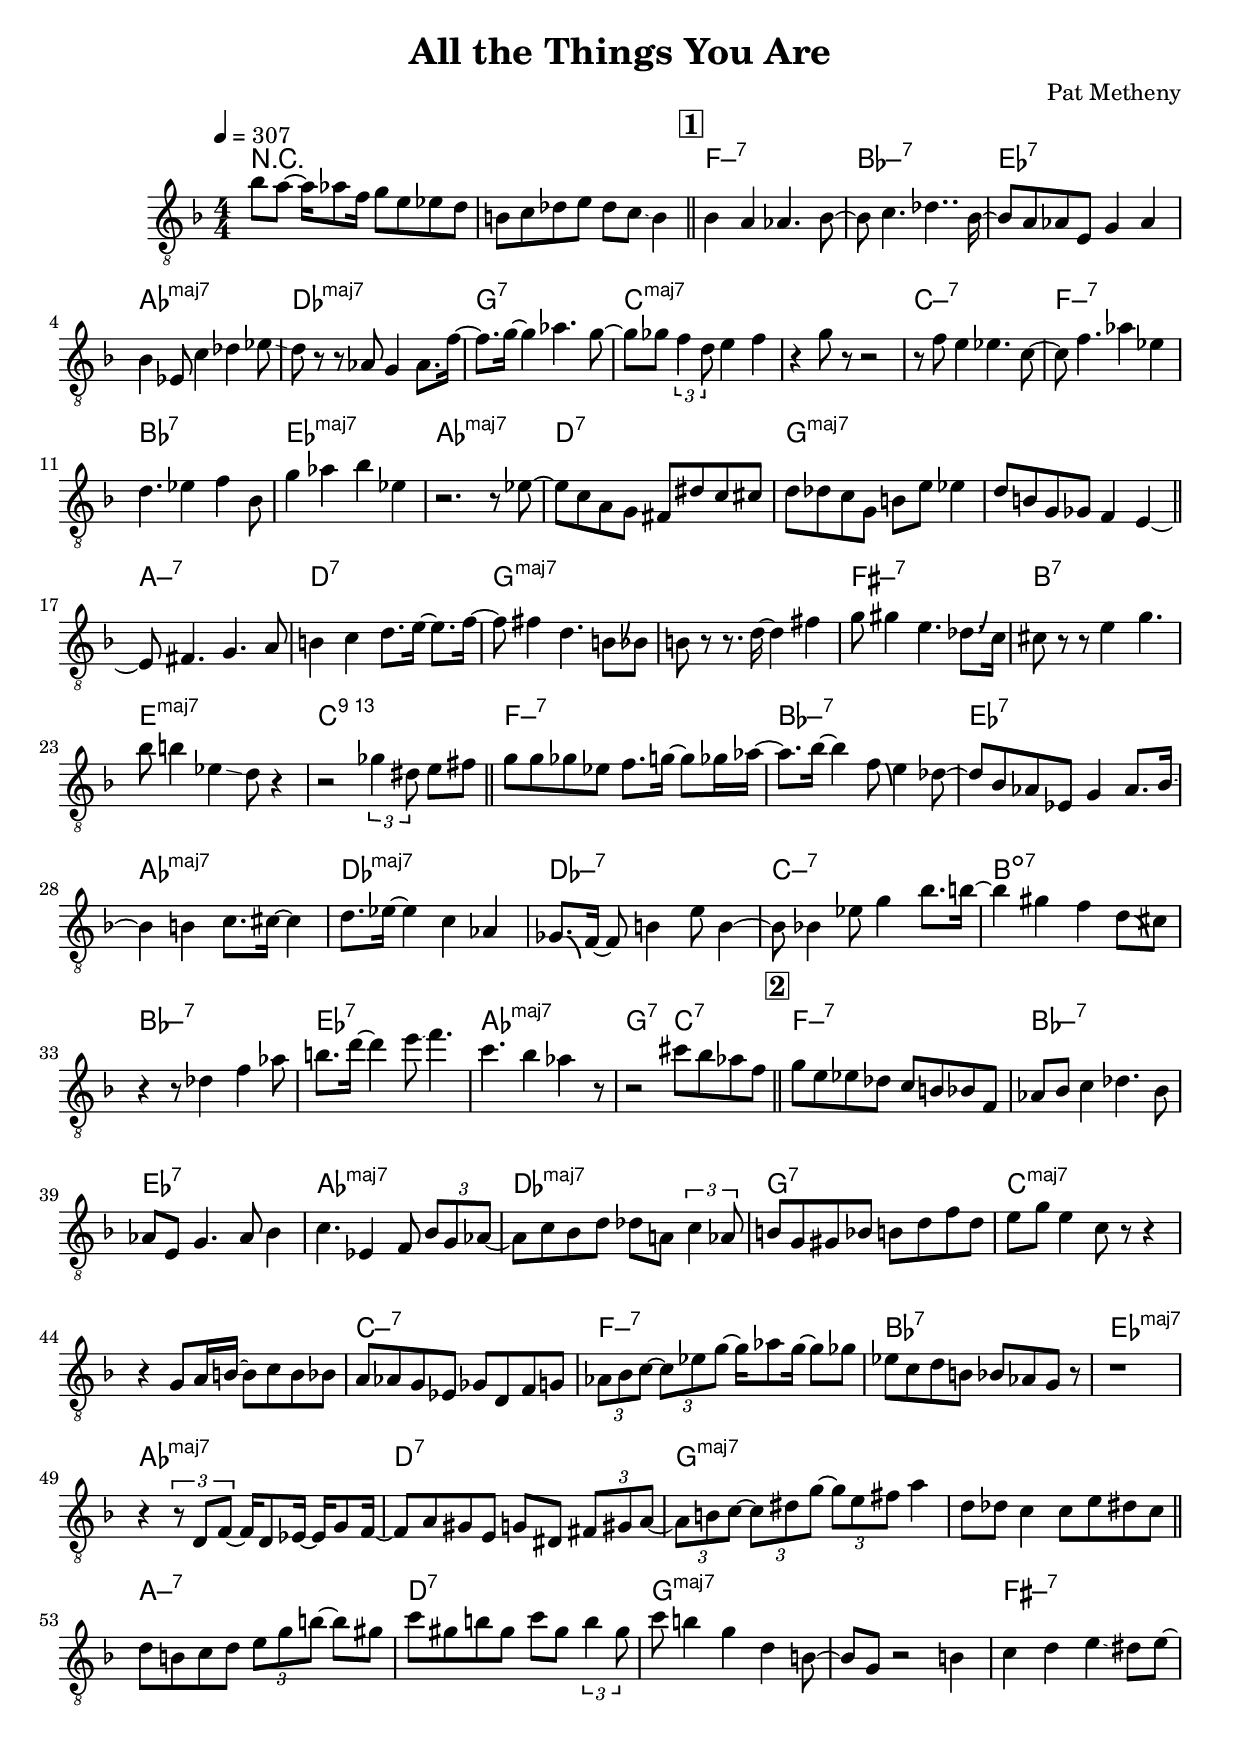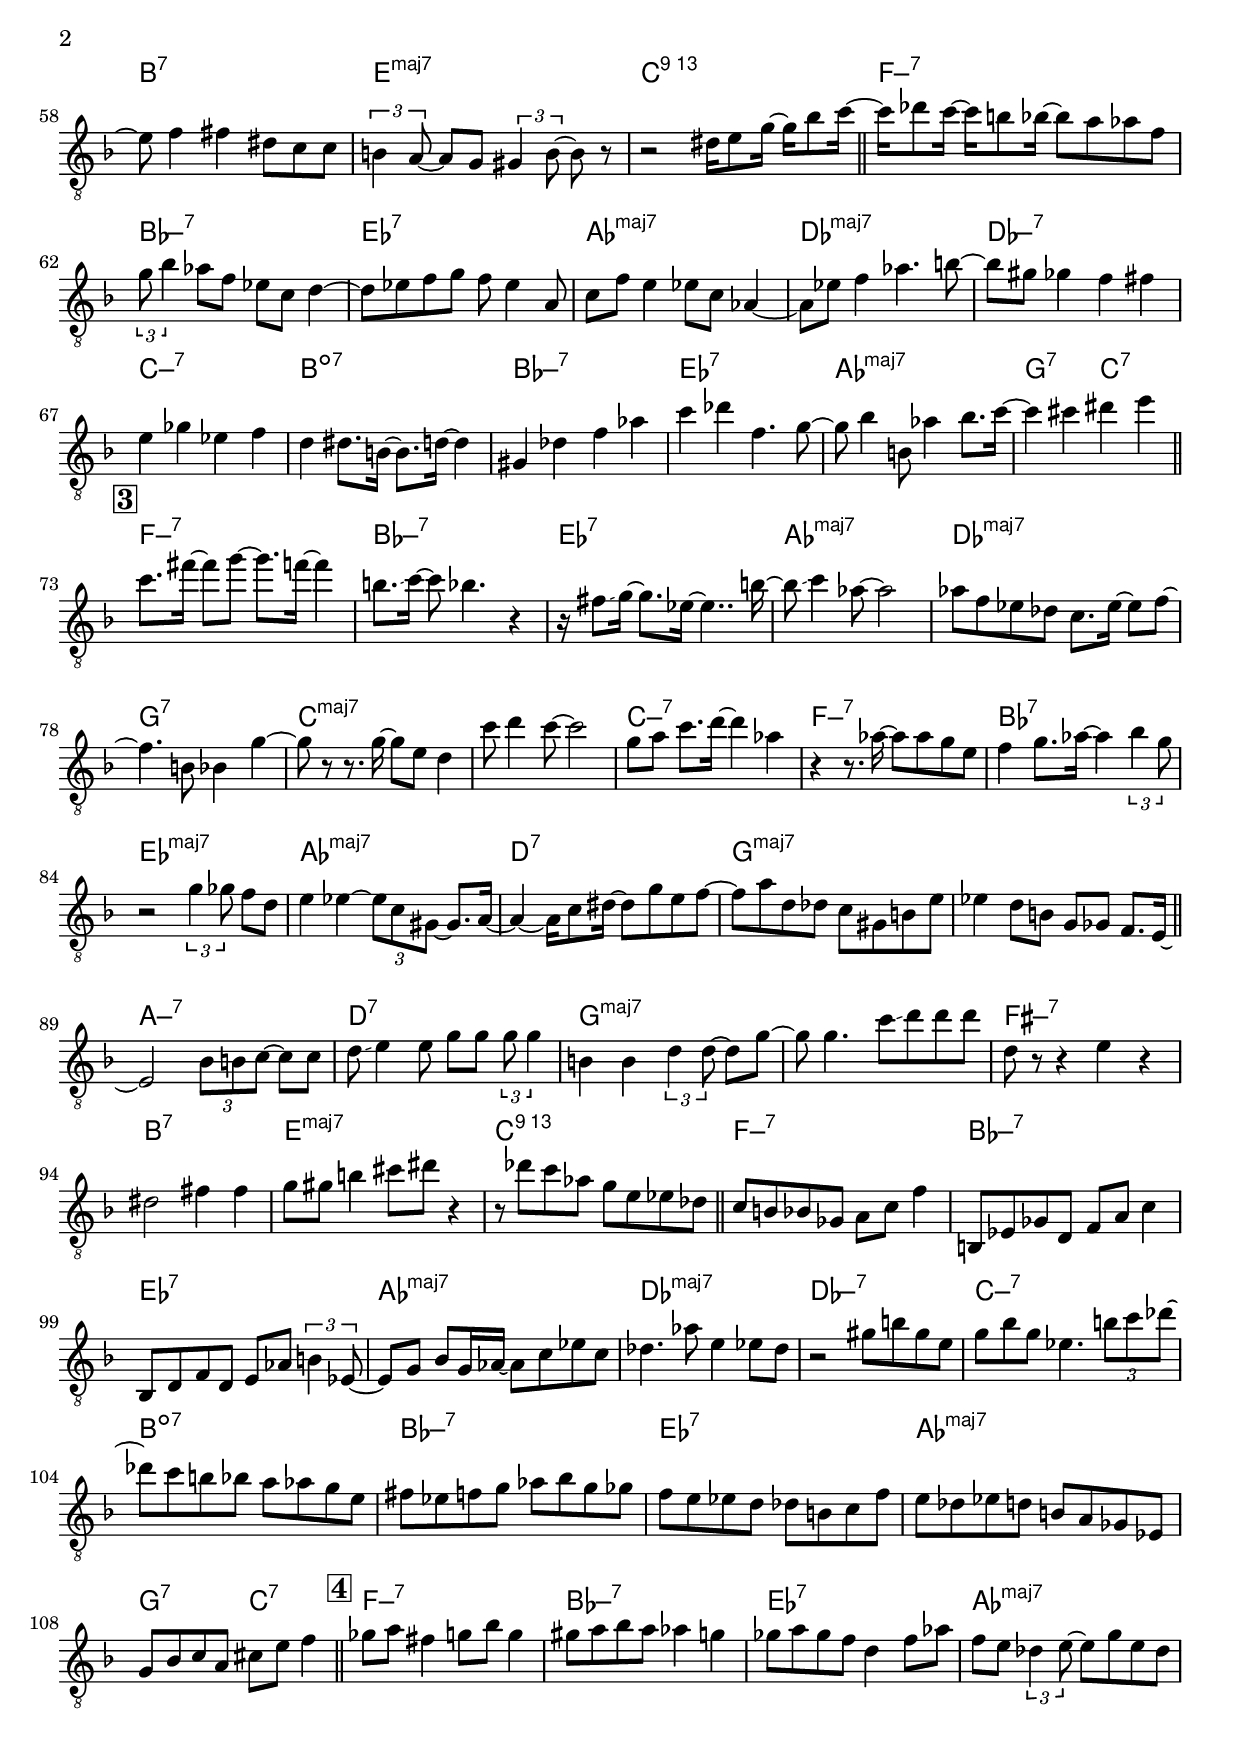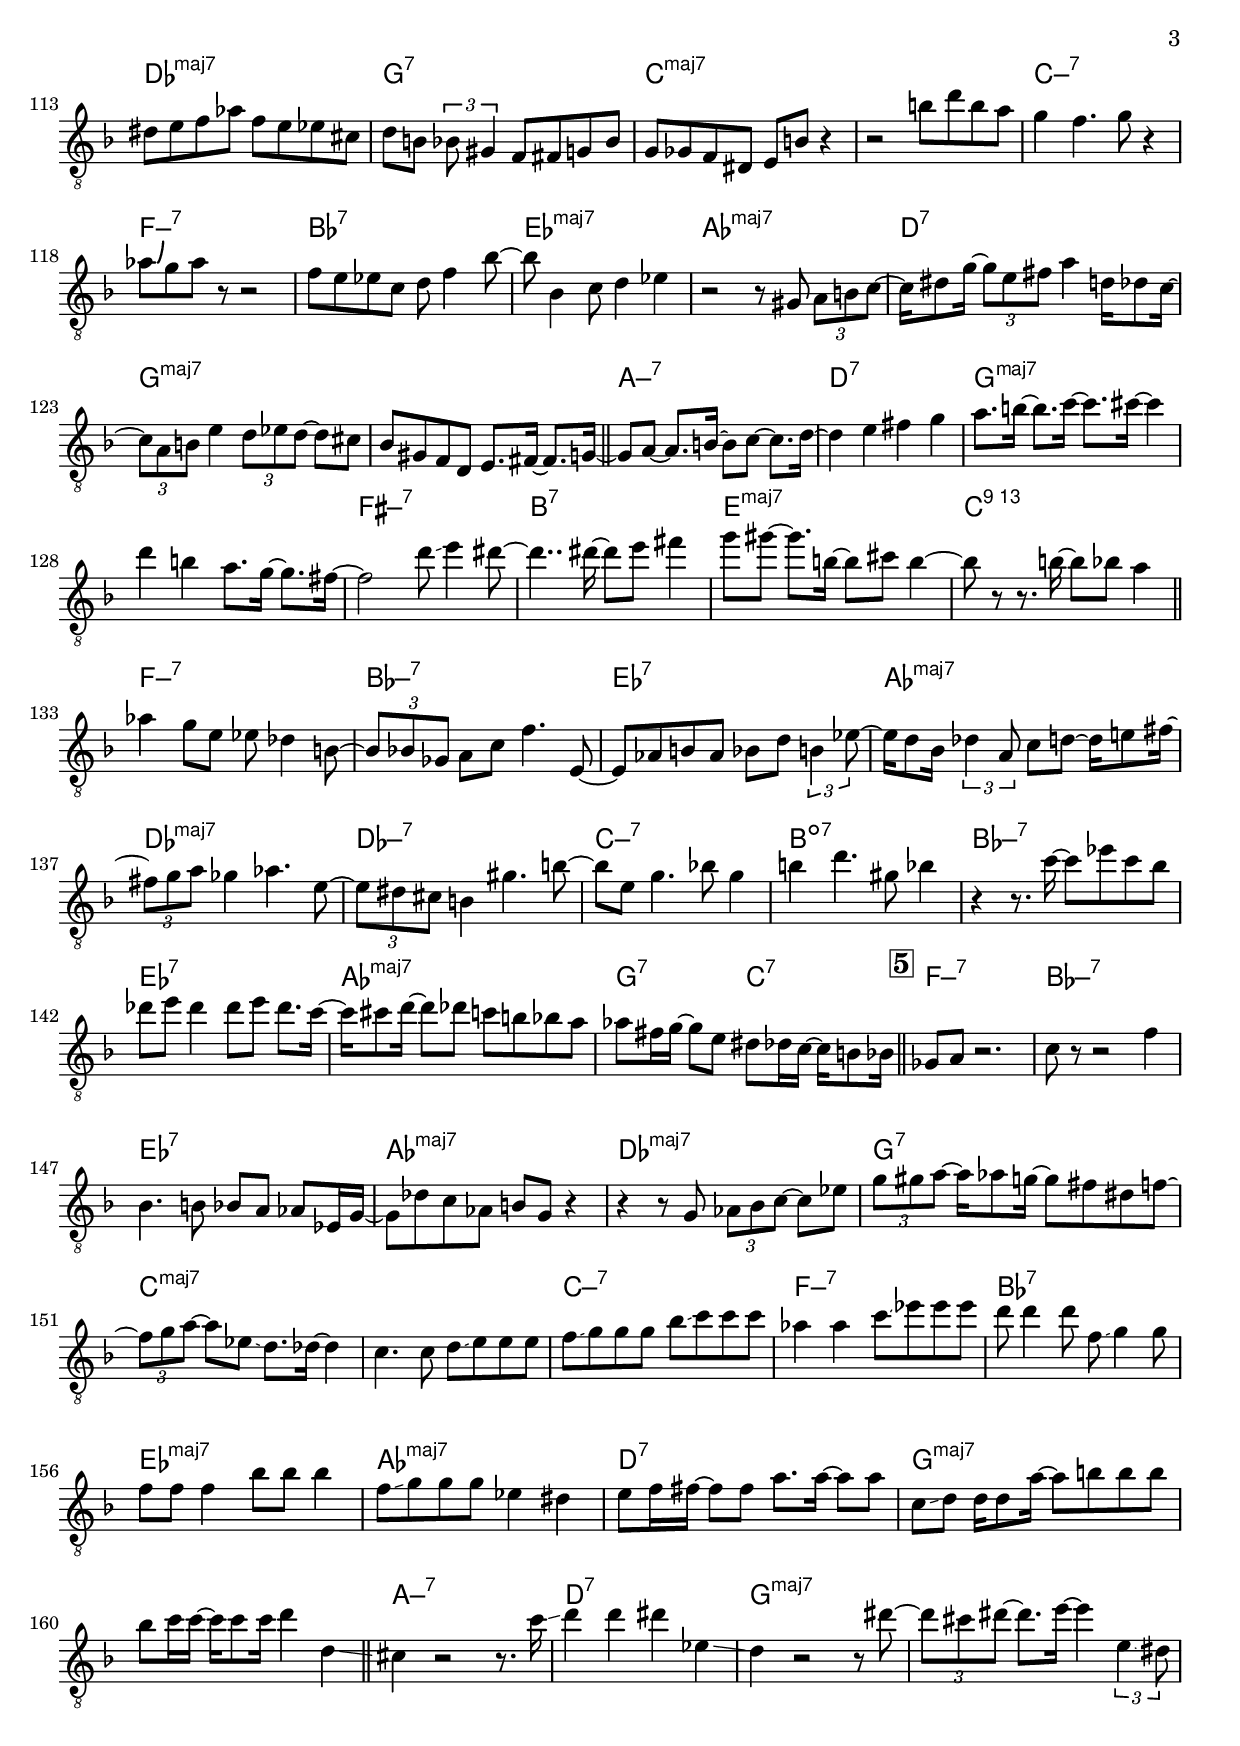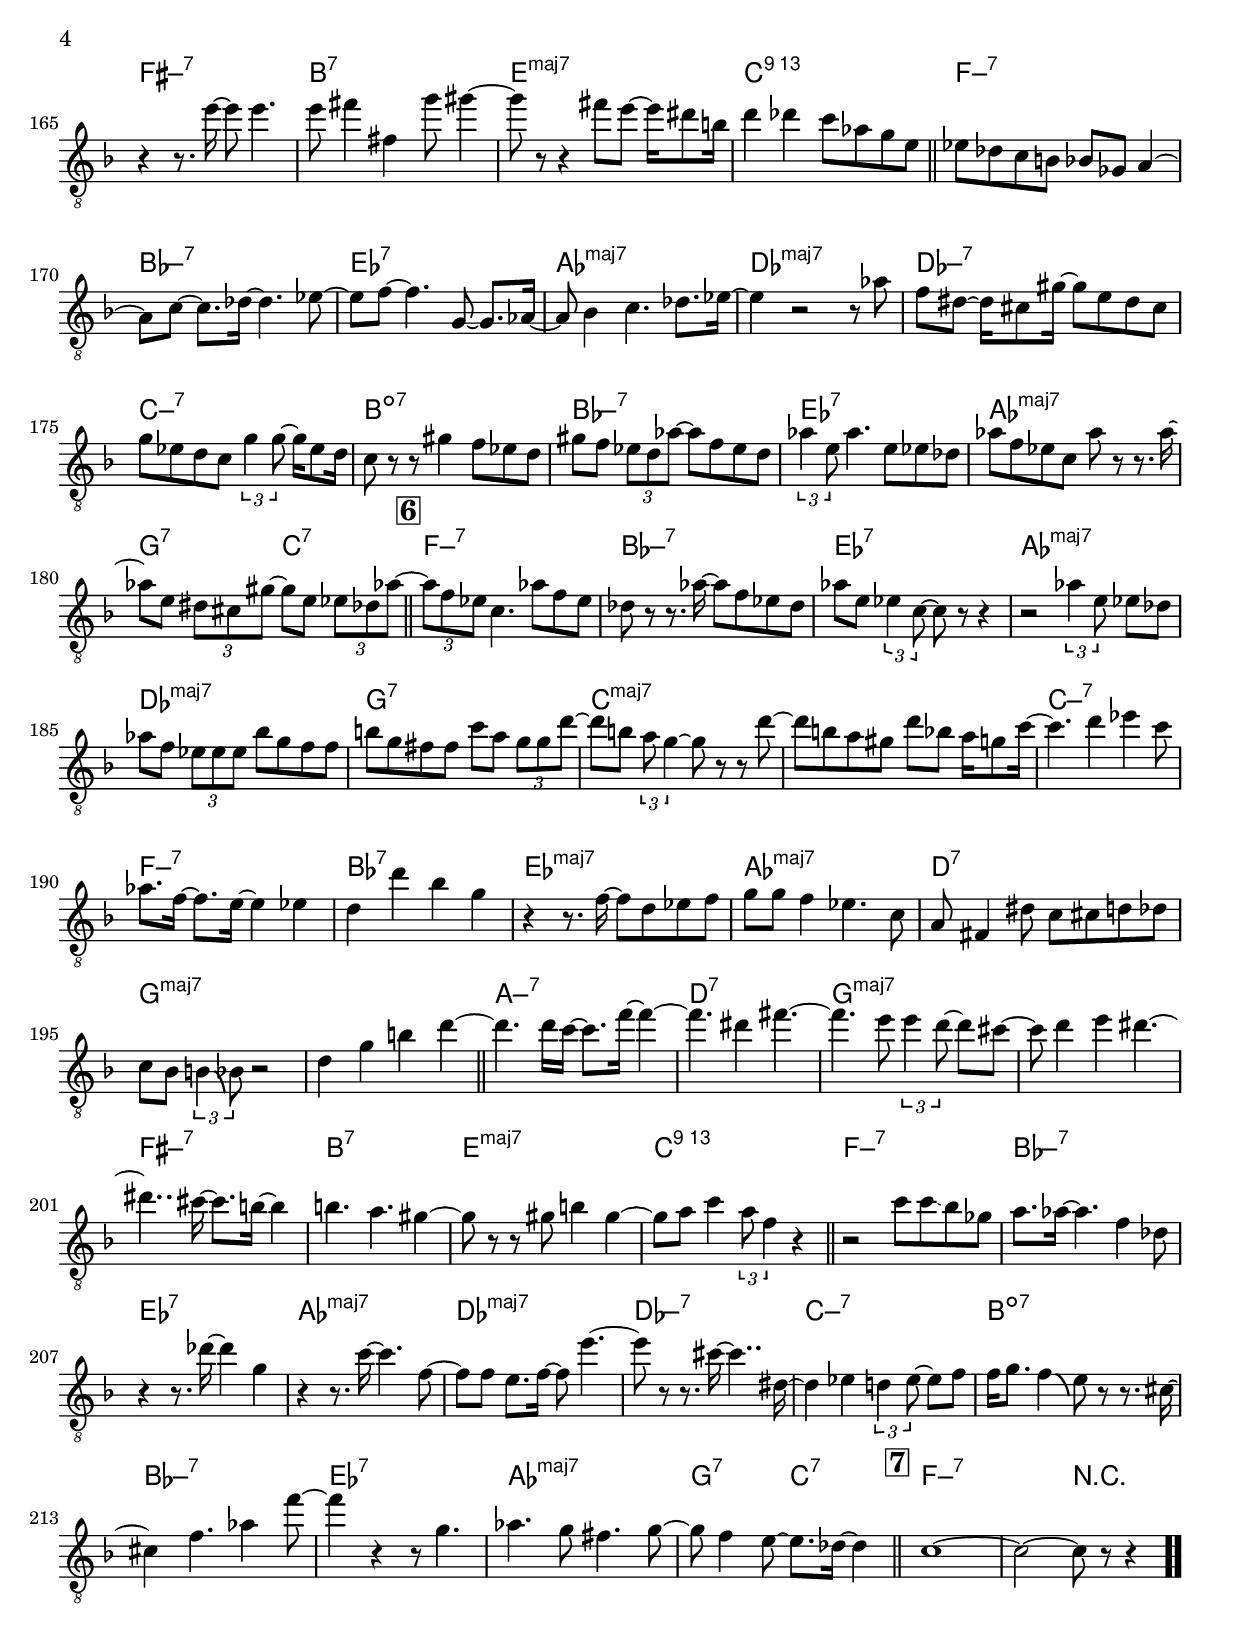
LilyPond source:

\version "2.13.2"

#(ly:set-option 'point-and-click #f)

\header {
  title = "All the Things You Are"
  composer = "Pat Metheny"
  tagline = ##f
}
global =
{
    \override Staff.TimeSignature #'style = #'()
    \time 4/4
    \clef "treble_8"
    \key f \major
    \override Rest #'direction = #'0
    \override MultiMeasureRest #'staff-position = #0
}
\score
{
<<
    \transpose c' c'

    \new ChordNames { \chords {
      \set majorSevenSymbol = \markup { "maj7" }
      \set minorChordModifier = \markup { \char ##x2013 }
      | r1 | s1 
      | f1:min7 | bes1:min7 | es1:7 | aes1:maj | des1:maj | g1:7 | c1:maj | s1 
      | c1:min7 | f1:min7 | bes1:7 | es1:maj | aes1:maj | d1:7 | g1:maj | s1 
      | a1:min7 | d1:7 | g1:maj | s1 | fis1:min7 | b1:7 | e1:maj | c1:775+ 
      | f1:min7 | bes1:min7 | es1:7 | aes1:maj | des1:maj | des1:min7 | c1:min7 | b1:dim7 
      | bes1:min7 | es1:7 | aes1:maj | g2:7 c2:7 | f1:min7 | bes1:min7 | es1:7 | aes1:maj 
      | des1:maj | g1:7 | c1:maj | s1 | c1:min7 | f1:min7 | bes1:7 | es1:maj 
      | aes1:maj | d1:7 | g1:maj | s1 | a1:min7 | d1:7 | g1:maj | s1 
      | fis1:min7 | b1:7 | e1:maj | c1:775+ | f1:min7 | bes1:min7 | es1:7 | aes1:maj 
      | des1:maj | des1:min7 | c1:min7 | b1:dim7 | bes1:min7 | es1:7 | aes1:maj | g2:7 c2:7 
      | f1:min7 | bes1:min7 | es1:7 | aes1:maj | des1:maj | g1:7 | c1:maj | s1 
      | c1:min7 | f1:min7 | bes1:7 | es1:maj | aes1:maj | d1:7 | g1:maj | s1 
      | a1:min7 | d1:7 | g1:maj | s1 | fis1:min7 | b1:7 | e1:maj | c1:775+ 
      | f1:min7 | bes1:min7 | es1:7 | aes1:maj | des1:maj | des1:min7 | c1:min7 | b1:dim7 
      | bes1:min7 | es1:7 | aes1:maj | g2:7 c2:7 | f1:min7 | bes1:min7 | es1:7 | aes1:maj 
      | des1:maj | g1:7 | c1:maj | s1 | c1:min7 | f1:min7 | bes1:7 | es1:maj 
      | aes1:maj | d1:7 | g1:maj | s1 | a1:min7 | d1:7 | g1:maj | s1 
      | fis1:min7 | b1:7 | e1:maj | c1:775+ | f1:min7 | bes1:min7 | es1:7 | aes1:maj 
      | des1:maj | des1:min7 | c1:min7 | b1:dim7 | bes1:min7 | es1:7 | aes1:maj | g2:7 c2:7 
      | f1:min7 | bes1:min7 | es1:7 | aes1:maj | des1:maj | g1:7 | c1:maj | s1 
      | c1:min7 | f1:min7 | bes1:7 | es1:maj | aes1:maj | d1:7 | g1:maj | s1 
      | a1:min7 | d1:7 | g1:maj | s1 | fis1:min7 | b1:7 | e1:maj | c1:775+ 
      | f1:min7 | bes1:min7 | es1:7 | aes1:maj | des1:maj | des1:min7 | c1:min7 | b1:dim7 
      | bes1:min7 | es1:7 | aes1:maj | g2:7 c2:7 | f1:min7 | bes1:min7 | es1:7 | aes1:maj 
      | des1:maj | g1:7 | c1:maj | s1 | c1:min7 | f1:min7 | bes1:7 | es1:maj 
      | aes1:maj | d1:7 | g1:maj | s1 | a1:min7 | d1:7 | g1:maj | s1 
      | fis1:min7 | b1:7 | e1:maj | c1:775+ | f1:min7 | bes1:min7 | es1:7 | aes1:maj 
      | des1:maj | des1:min7 | c1:min7 | b1:dim7 | bes1:min7 | es1:7 | aes1:maj | g2:7 c2:7 
      | f1:min7 | s2 r2|
      }
      }

    \new Staff
    <<
    \transpose c' c'

    {
      \global
  		%\override Score.MetronomeMark #'transparent = ##t
  		%\override Score.MetronomeMark #'stencil = ##f
  		
  		\override HorizontalBracket #'direction = #UP
  		\override HorizontalBracket #'bracket-flare = #'(0 . 0)
  		
  		\override TextSpanner #'dash-fraction = #1.0
  		\override TextSpanner #'bound-details #'left #'text = \markup{ \concat{\draw-line #'(0 . -1.0) \draw-line #'(1.0 . 0) }}
  		\override TextSpanner #'bound-details #'right #'text = \markup{ \concat{ \draw-line #'(1.0 . 0) \draw-line #'(0 . -1.0) }}
          \set Score.markFormatter = #format-mark-box-numbers


      \tempo 4 = 307
      \set Score.currentBarNumber = #-1
     
      | bes'8 a'8~ a'16 aes'8 f'16 g'8 e'8 es'8 d'8 
      | b8 c'8 des'8 e'8 des'8 c'8\glissando  b4 
      \bar "||" \mark \default bes4 a4 aes4. bes8~ 
      | bes8 c'4. des'4.. bes16~ 
      | bes8 a8 aes8 e8 g4 aes4 
      | bes4 es8 c'4 des'4 es'8\glissando  
      | d'8 r8 r8 aes8 g4 aes8. f'16~ 
      | f'8. g'16~ g'4 aes'4. g'8~ 
      | g'8 ges'8\glissando  \tuplet 3/2 {f'4 d'8} e'4 f'4 
      | r4 g'8 r8 r2 
      | r8 f'8 e'4 es'4. c'8~ 
      | c'8 f'4. aes'4 es'4 
      | d'4. es'4 f'4 bes8 
      | g'4 aes'4 bes'4 es'4 
      | r2. r8 es'8~ 
      | es'8 c'8 a8 g8 fis8 dis'8 c'8 cis'8 
      | d'8 des'8 c'8 g8 b8 e'8 es'4 
      | d'8 b8 g8 ges8 f4 e4~ 
      \bar "||" e8 fis4. g4. a8 
      | b4 c'4 d'8. e'16~ e'8. f'16~ 
      | f'8\glissando  fis'4 d'4. b8\bendAfter #+4  bes8 
      | b8 r8 r8. d'16~ d'4 fis'4 
      | g'8\glissando  gis'4 e'4. des'8.\bendAfter #+4  c'16 
      | cis'8 r8 r8 e'4 g'4. 
      | bes'8\glissando  b'4 es'4\glissando  d'8 r4 
      | r2 \tuplet 3/2 {ges'4 dis'8} e'8 fis'8 
      \bar "||" g'8 g'8 ges'8 es'8 f'8. g'16~ g'8 ges'16 aes'16~ 
      | aes'8. bes'16~ bes'4 f'8\bendAfter #-4  e'4 des'8~ 
      | des'8 bes8 aes8 es8 g4 aes8. bes16~ 
      | bes4 b4 c'8. cis'16~ cis'4 
      | d'8. es'16~ es'4 c'4 aes4 
      | ges8.\bendAfter #-4  f16~ f8 b4 e'8 b4~ 
      | b8 bes4 es'8 g'4 bes'8. b'16~ 
      | b'4 gis'4 f'4 d'8\bendAfter #-4  cis'8 
      | r4 r8 des'4 f'4 aes'8 
      | b'8. d''16~ d''4 e''8\glissando  f''4. 
      | c''4. bes'4 aes'4 r8 
      | r2 cis''8 bes'8 aes'8 f'8 
      \bar "||" \mark \default g'8 e'8 es'8 des'8 c'8 b8 bes8 f8 
      | aes8 bes8 c'4 des'4. bes8 
      | aes8 e8 g4. aes8 bes4 
      | c'4. es4 f8 \tuplet 3/2 {bes8 g8 aes8~} 
      | aes8 c'8 bes8 d'8 des'8 a8 \tuplet 3/2 {c'4 aes8} 
      | b8 g8 gis8 bes8 b8 d'8 f'8 d'8 
      | e'8 g'8 e'4 c'8 r8 r4 
      | r4 g8 a16 b16~ b8 c'8 b8 bes8 
      | a8 aes8 g8 es8 ges8 d8 f8 g8 
      | \tuplet 3/2 {aes8 bes8 c'8~} \tuplet 3/2 {c'8 es'8 g'8~} g'16 aes'8 g'16~ g'8 ges'8 
      | es'8 c'8 d'8 b8 bes8 aes8 g8 r8 
      | r1 
      | r4 \tuplet 3/2 {r8 d8 f8~} f16 d8 es16~ es16 g8 f16~ 
      | f8 a8\glissando  gis8 e8 g8 dis8 \tuplet 3/2 {fis8 gis8 a8~} 
      | \tuplet 3/2 {a8 b8 c'8~} \tuplet 3/2 {c'8 dis'8 g'8~} \tuplet 3/2 {g'8 e'8 fis'8} a'4 
      | d'8 des'8 c'4 c'8 e'8 dis'8 c'8 
      \bar "||" d'8 b8 c'8 d'8 \tuplet 3/2 {e'8 g'8 b'8~} b'8 gis'8 
      | c''8 gis'8 b'8 gis'8 c''8 gis'8 \tuplet 3/2 {b'4 gis'8} 
      | c''8\glissando  b'4 g'4 d'4 b8~ 
      | b8 g8 r2 b4 
      | c'4 d'4 e'4\glissando  dis'8 e'8~ 
      | e'8 f'4 fis'4 dis'8 c'8 c'8 
      | \tuplet 3/2 {b4 a8~} a8 g8\glissando  \tuplet 3/2 {gis4 b8~} b8 r8 
      | r2 dis'16 e'8 g'16~ g'16 bes'8 c''16~ 
      \bar "||" c''16 des''8 c''16~ c''16 b'8 bes'16~ bes'8 a'8 aes'8 f'8 
      | \tuplet 3/2 {g'8 bes'4} aes'8 f'8 es'8 c'8 d'4~ 
      | d'8 es'8 f'8 g'8 f'8 es'4 a8 
      | c'8 f'8 e'4 es'8 c'8 aes4~ 
      | aes8 es'8 f'4 aes'4. b'8~ 
      | b'8 gis'8 ges'4 f'4 fis'4 
      | e'4 ges'4 es'4 f'4 
      | d'4 dis'8. b16~ b8. d'16~ d'4 
      | gis4 des'4 f'4 aes'4 
      | c''4 des''4 f'4. g'8~ 
      | g'8 bes'4 b8 aes'4 bes'8. c''16~ 
      | c''4 cis''4 dis''4 e''4 
      \bar "||" \mark \default c''8. fis''16~ fis''8 g''8~ g''8. f''16~ f''4 
      | b'8.\glissando  c''16~ c''8 bes'4. r4 
      | r16 fis'8\glissando  g'16~ g'8. es'16~ es'4.. b'16~ 
      | b'8\glissando  c''4 aes'8~ aes'2 
      | aes'8 f'8 es'8 des'8 c'8. es'16~ es'8 f'8~ 
      | f'4. b8 bes4 g'4~ 
      | g'8 r8 r8. g'16~ g'8 e'8 d'4 
      | c''8 d''4 c''8~ c''2 
      | g'8 a'8 c''8. d''16~ d''4 aes'4 
      | r4 r8. aes'16~ aes'8 aes'8 g'8 e'8 
      | f'4 g'8. aes'16~ aes'4 \tuplet 3/2 {bes'4 g'8} 
      | r2 \tuplet 3/2 {g'4 ges'8} f'8 d'8 
      | e'4 es'4~ \tuplet 3/2 {es'8 c'8 gis8~} gis8. a16~ 
      | a4~ a16 c'8 dis'16~ dis'8 g'8 e'8 f'8~ 
      | f'8 a'8 d'8 des'8 c'8 gis8 b8 e'8 
      | es'4 d'8 b8 g8 ges8 f8. e16~ 
      \bar "||" e2 \tuplet 3/2 {bes8 b8 c'8~} c'8 c'8 
      | d'8\glissando  e'4 e'8 g'8 g'8 \tuplet 3/2 {g'8 g'4} 
      | b4 b4 \tuplet 3/2 {d'4 d'8~} d'8 g'8~ 
      | g'8 g'4. c''8\glissando  d''8 d''8 d''8 
      | d'8 r8 r4 e'4 r4 
      | dis'2 fis'4 fis'4 
      | g'8 gis'8 b'4 cis''8\glissando  dis''8 r4 
      | r8 des''8 c''8 aes'8 g'8 e'8 es'8 des'8 
      \bar "||" c'8 b8 bes8 ges8 a8 c'8 f'4 
      | b,8 es8 ges8 d8 f8 a8 c'4 
      | bes,8 d8 f8 d8 e8 aes8 \tuplet 3/2 {b4 es8~} 
      | es8 g8 bes8 g16 aes16~ aes8 c'8 es'8 c'8 
      | des'4. aes'8 e'4 es'8 des'8 
      | r2 gis'8 b'8 gis'8 e'8 
      | g'8 bes'8 g'8 es'4. \tuplet 3/2 {b'8 c''8 des''8~} 
      | des''8 c''8 b'8 bes'8 a'8 aes'8 g'8 e'8 
      | fis'8 es'8 f'8 g'8 aes'8 bes'8 g'8 ges'8 
      | f'8 e'8 es'8 d'8 des'8 b8 c'8 f'8 
      | e'8 des'8 es'8 d'8 b8 a8 ges8 es8 
      | g8 bes8 c'8 a8 cis'8 e'8 f'4 
      \bar "||" \mark \default ges'8 a'8 fis'4 g'8 bes'8 g'4 
      | gis'8 a'8 bes'8 a'8 aes'4 g'4 
      | ges'8 a'8 ges'8 f'8 d'4 f'8 aes'8 
      | f'8 e'8 \tuplet 3/2 {des'4 e'8~} e'8 g'8 e'8 des'8 
      | dis'8 e'8 f'8 aes'8 f'8 e'8 es'8 cis'8 
      | d'8 b8 \tuplet 3/2 {bes8 gis4} f8 fis8 g8 bes8 
      | g8 ges8 f8 dis8 e8 b8 r4 
      | r2 b'8 d''8 b'8 a'8 
      | g'4 f'4. g'8 r4 
      | aes'8\bendAfter #+4  g'8 aes'8 r8 r2 
      | f'8 e'8 es'8 c'8 d'8 f'4 bes'8~ 
      | bes'8 bes4 c'8 d'4 es'4 
      | r2 r8 gis8 \tuplet 3/2 {a8 b8 c'8~} 
      | c'16 dis'8 g'16~ \tuplet 3/2 {g'8 e'8 fis'8} a'4 d'16 des'8 c'16~ 
      | \tuplet 3/2 {c'8 a8 b8} e'4 \tuplet 3/2 {d'8 es'8 d'8~} d'8 cis'8 
      | bes8 gis8 f8 d8 e8. fis16~ fis8. g16~ 
      \bar "||" g8 a8~ a8. b16~ b8 c'8~ c'8. d'16~ 
      | d'4 e'4 fis'4 g'4 
      | a'8. b'16~ b'8. c''16~ c''8. cis''16~ cis''4 
      | d''4 b'4 a'8. g'16~ g'8. fis'16~ 
      | fis'2 d''8\glissando  e''4 dis''8~ 
      | dis''4.. dis''16~ dis''8 e''8 fis''4 
      | g''8\glissando  gis''8~ gis''8. b'16~ b'8\glissando  cis''8 b'4~ 
      | b'8 r8 r8. b'16~ b'8 bes'8 a'4 
      \bar "||" aes'4 g'8 e'8 es'8 des'4 b8~ 
      | \tuplet 3/2 {b8 bes8 ges8} a8 c'8 f'4. e8~ 
      | e8 aes8 b8 aes8 bes8 d'8 \tuplet 3/2 {b4 es'8~} 
      | es'16 d'8 bes16 \tuplet 3/2 {des'4 a8} c'8 d'8~ d'16 e'8 fis'16~ 
      | \tuplet 3/2 {fis'8 g'8 a'8} ges'4 aes'4. e'8~ 
      | \tuplet 3/2 {e'8 dis'8 cis'8} b4 gis'4. b'8~ 
      | b'8 e'8 g'4. bes'8 g'4 
      | b'4 d''4. gis'8 bes'4 
      | r4 r8. c''16~ c''8 es''8 c''8 bes'8 
      | des''8 e''8 des''4 des''8 e''8 des''8. c''16~ 
      | c''16 cis''8 d''16~ d''8 des''8 c''8 b'8 bes'8 a'8 
      | aes'8 fis'16 g'16~ g'8 e'8 dis'8 des'16 c'16~ c'16 b8 bes16 
      \bar "||" \mark \default ges8 a8 r2. 
      | c'8 r8 r2 f'4 
      | bes4. b8 bes8 a8 aes8 es16 g16~ 
      | g8 des'8 c'8 aes8 b8 g8 r4 
      | r4 r8 g8 \tuplet 3/2 {aes8 bes8 c'8~} c'8 es'8 
      | \tuplet 3/2 {g'8 gis'8 a'8~} a'16 aes'8 g'16~ g'8 fis'8 dis'8 f'8~ 
      | \tuplet 3/2 {f'8 g'8 a'8~} a'8 es'8\glissando  d'8. des'16~ des'4 
      | c'4. c'8 d'8\glissando  e'8 e'8 e'8 
      | f'8\glissando  g'8 g'8 g'8 bes'8\glissando  c''8 c''8 c''8 
      | aes'4 aes'4 c''8\glissando  es''8 es''8 es''8 
      | d''8 d''4 d''8 f'8\glissando  g'4 g'8 
      | f'8 f'8 f'4 bes'8 bes'8 bes'4 
      | f'8\glissando  g'8 g'8 g'8 es'4 dis'4 
      | e'8 f'16 fis'16~ fis'8 fis'8 a'8. a'16~ a'8 a'8 
      | c'8\glissando  d'8 d'16 d'8 a'16~ a'8 b'8 b'8 b'8 
      | bes'8 c''16 c''16~ c''16 c''8 c''16\glissando  d''4 d'4\glissando  
      \bar "||" cis'4 r2 r8. c''16\glissando  
      | d''4 d''4 dis''4 es'4\glissando  
      | d'4 r2 r8 dis''8~ 
      | \tuplet 3/2 {dis''8 cis''8 dis''8~} dis''8. e''16~ e''4 \tuplet 3/2 {e'4\glissando  dis'8} 
      | r4 r8. e''16~ e''8 e''4. 
      | e''8\glissando  fis''4 fis'4 g''8\glissando  gis''4~ 
      | gis''8 r8 r4 fis''8 e''8~ e''16 dis''8 b'16 
      | d''4 des''4 c''8 aes'8 g'8 e'8 
      \bar "||" es'8 des'8 c'8 b8 bes8 ges8 a4~ 
      | a8 c'8~ c'8. des'16~ des'4. es'8~ 
      | es'8 f'8~ f'4. g8~ g8. aes16~ 
      | aes8 bes4 c'4. des'8. es'16~ 
      | es'4 r2 r8 aes'8 
      | f'8 dis'8~ dis'16 cis'8 gis'16~ gis'8 e'8 dis'8 cis'8 
      | g'8 es'8 d'8 c'8 \tuplet 3/2 {g'4 g'8~} g'16 es'8 d'16 
      | c'8 r8 r8 gis'4 f'8 es'8 d'8 
      | gis'8 f'8 \tuplet 3/2 {es'8 d'8 aes'8~} aes'8 f'8 es'8 d'8 
      | \tuplet 3/2 {aes'4 e'8} aes'4. e'8 es'8 des'8 
      | aes'8 f'8 es'8 c'8 aes'8 r8 r8. aes'16~ 
      | aes'8 e'8 \tuplet 3/2 {dis'8 cis'8 gis'8~} gis'8 e'8 \tuplet 3/2 {es'8 des'8 aes'8~} 
      \bar "||" \mark \default \tuplet 3/2 {aes'8 f'8 es'8} c'4. aes'8 f'8 es'8 
      | des'8 r8 r8. aes'16~ aes'8 f'8 es'8 des'8 
      | aes'8 e'8 \tuplet 3/2 {es'4 c'8~} c'8 r8 r4 
      | r2 \tuplet 3/2 {aes'4 e'8} es'8 des'8 
      | aes'8 f'8 \tuplet 3/2 {es'8 es'8 es'8} bes'8 g'8 f'8 f'8 
      | b'8 g'8 fis'8 fis'8 c''8 a'8 \tuplet 3/2 {g'8 g'8 d''8~} 
      | d''8 b'8 \tuplet 3/2 {a'8 g'4~} g'8 r8 r8 d''8~ 
      | d''8 b'8 a'8 gis'8 d''8 bes'8 a'16 g'8 c''16~ 
      | c''4. d''4 es''4 c''8 
      | aes'8. f'16~ f'8. e'16~ e'4 es'4 
      | d'4 d''4 bes'4 g'4 
      | r4 r8. f'16~ f'8 d'8 es'8 f'8 
      | g'8 g'8 f'4 es'4. c'8 
      | a8 fis4 dis'8 c'8 cis'8 d'8 des'8 
      | c'8 bes8 \tuplet 3/2 {b4\bendAfter #-4  bes8} r2 
      | d'4 g'4 b'4 d''4~ 
      \bar "||" d''4. d''16 c''16~ c''8. f''16~ f''4~ 
      | f''4. dis''4 fis''4.~ 
      | fis''4. e''8 \tuplet 3/2 {e''4 d''8~} d''8 cis''8~ 
      | cis''8 d''4 e''4 dis''4.~ 
      | dis''4.. cis''16~ cis''8. b'16~ b'4 
      | b'4. a'4. gis'4~ 
      | gis'8 r8 r8 gis'8 b'4 gis'4~ 
      | gis'8 a'8 c''4 \tuplet 3/2 {a'8 f'4} r4 
      \bar "||" r2 c''8 c''8\glissando  bes'8 ges'8 
      | a'8. aes'16~ aes'4. f'4 des'8 
      | r4 r8. des''16~ des''4 g'4 
      | r4 r8. c''16~ c''4. f'8~ 
      | f'8 f'8 e'8. f'16~ f'8 e''4.~ 
      | e''8 r8 r8. cis''16~ cis''4.. dis'16~ 
      | dis'4 es'4 \tuplet 3/2 {d'4 es'8~} es'8 f'8\glissando  
      | f'16 g'8. f'4\bendAfter #-4  e'8 r8 r8. cis'16~ 
      | cis'4 f'4. aes'4 f''8~ 
      | f''4 r4 r8 g'4. 
      | aes'4. g'8\glissando  fis'4. g'8~ 
      | g'8 f'4 e'8~ e'8. des'16~ des'4 
      \bar "||" \mark \default c'1~ 
      | c'2~ c'8 r8 r4\bar  ".."
    }
    >>
>>    
}
